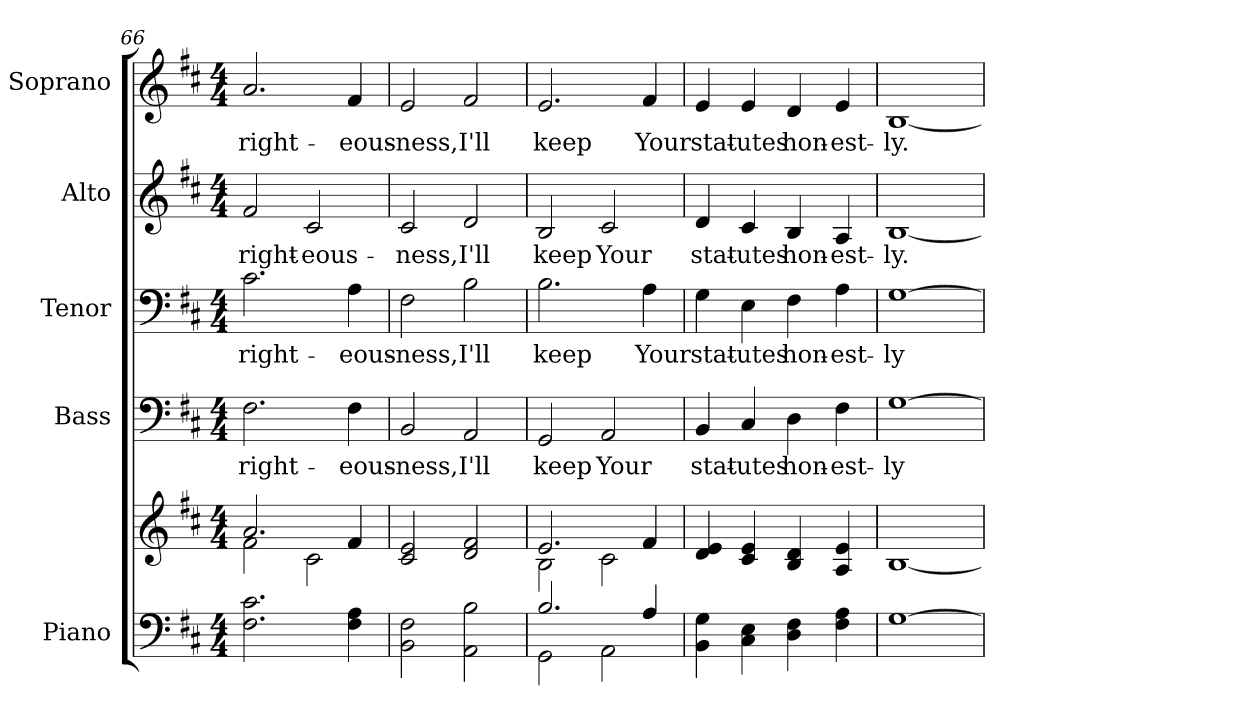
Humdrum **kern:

**kern	**kern	**kern	**text	**kern	**text	**kern	**text	**kern	**text
*part5	*part5	*part4	*part4	*part3	*part3	*part2	*part2	*part1	*part1
*staff6	*staff5	*staff4	*staff4	*staff3	*staff3	*staff2	*staff2	*staff1	*staff1
*I"Piano	*	*I"Bass	*	*I"Tenor	*	*I"Alto	*	*I"Soprano	*
*I'Pno.	*	*I'B.	*	*I'T.	*	*I'A.	*	*I'S.	*
*clefF4	*clefG2	*clefF4	*	*clefF4	*	*clefG2	*	*clefG2	*
*k[f#c#]	*k[f#c#]	*k[f#c#]	*	*k[f#c#]	*	*k[f#c#]	*	*k[f#c#]	*
*D:	*D:	*D:	*	*D:	*	*D:	*	*D:	*
*M4/4	*M4/4	*M4/4	*	*M4/4	*	*M4/4	*	*M4/4	*
=66	=66	=66	=66	=66	=66	=66	=66	=66	=66
*	*^	*	*	*	*	*	*	*	*
!	!	!	!	!LO:LY:b:color=#000000	!	!	!	!	!	!
!	!	!	!	!	!	!LO:LY:b:color=#000000	!	!	!	!
!	!	!	!	!	!	!	!	!LO:LY:b:color=#000000	!	!
!	!	!	!	!	!	!	!	!	!	!LO:LY:b:color=#000000
2.F#i\ 2.c#i	2.ai/	2f#i\	2.F#i\	right-	2.c#i\	right-	2f#i/	right-	2.ai/	right-
!	!	!	!	!	!	!	!	!LO:LY:b:color=#000000	!	!
.	.	2c#i\	.	.	.	.	2c#i/	-eous-	.	.
!	!	!	!	!LO:LY:b:color=#000000	!	!	!	!	!	!
!	!	!	!	!	!	!LO:LY:b:color=#000000	!	!	!	!
!	!	!	!	!	!	!	!	!	!	!LO:LY:b:color=#000000
4F#i\ 4Ai	4f#i/	.	4F#i\	-eous-	4Ai\	-eous-	.	.	4f#i/	-eous-
*	*v	*v	*	*	*	*	*	*	*	*
=67	=67	=67	=67	=67	=67	=67	=67	=67	=67
!	!	!	!LO:LY:b:color=#000000	!	!	!	!	!	!
!	!	!	!	!	!LO:LY:b:color=#000000	!	!	!	!
!	!	!	!	!	!	!	!LO:LY:b:color=#000000	!	!
!	!	!	!	!	!	!	!	!	!LO:LY:b:color=#000000
2BBi\ 2F#i	2c#i/ 2ei	2BBi/	-ness,	2F#i\	-ness,	2c#i/	-ness,	2ei/	-ness,
!	!	!	!LO:LY:b:color=#000000	!	!	!	!	!	!
!	!	!	!	!	!LO:LY:b:color=#000000	!	!	!	!
!	!	!	!	!	!	!	!LO:LY:b:color=#000000	!	!
!	!	!	!	!	!	!	!	!	!LO:LY:b:color=#000000
2AAi\ 2Bi	2di/ 2f#i	2AAi/	I'll	2Bi\	I'll	2di/	I'll	2f#i/	I'll
=68	=68	=68	=68	=68	=68	=68	=68	=68	=68
*^	*^	*	*	*	*	*	*	*	*
!	!	!	!	!	!LO:LY:b:color=#000000	!	!	!	!	!	!
!	!	!	!	!	!	!	!LO:LY:b:color=#000000	!	!	!	!
!	!	!	!	!	!	!	!	!	!LO:LY:b:color=#000000	!	!
!	!	!	!	!	!	!	!	!	!	!	!LO:LY:b:color=#000000
2.Bi/	2GGi\	2.ei/	2Bi\	2GGi/	keep	2.Bi\	keep	2Bi/	keep	2.ei/	keep
!	!	!	!	!	!LO:LY:b:color=#000000	!	!	!	!	!	!
!	!	!	!	!	!	!	!	!	!LO:LY:b:color=#000000	!	!
.	2AAi\	.	2c#i\	2AAi/	Your	.	.	2c#i/	Your	.	.
!	!	!	!	!	!	!	!LO:LY:b:color=#000000	!	!	!	!
!	!	!	!	!	!	!	!	!	!	!	!LO:LY:b:color=#000000
4Ai/	.	4f#i/	.	.	.	4Ai\	Your	.	.	4f#i/	Your
*v	*v	*	*	*	*	*	*	*	*	*	*
*	*v	*v	*	*	*	*	*	*	*	*
=69	=69	=69	=69	=69	=69	=69	=69	=69	=69
!	!	!	!LO:LY:b:color=#000000	!	!	!	!	!	!
!	!	!	!	!	!LO:LY:b:color=#000000	!	!	!	!
!	!	!	!	!	!	!	!LO:LY:b:color=#000000	!	!
!	!	!	!	!	!	!	!	!	!LO:LY:b:color=#000000
4BBi\ 4Gi	4di/ 4ei	4BBi/	stat-	4Gi\	stat-	4di/	stat-	4ei/	stat-
!	!	!	!LO:LY:b:color=#000000	!	!	!	!	!	!
!	!	!	!	!	!LO:LY:b:color=#000000	!	!	!	!
!	!	!	!	!	!	!	!LO:LY:b:color=#000000	!	!
!	!	!	!	!	!	!	!	!	!LO:LY:b:color=#000000
4C#i\ 4Ei	4c#i/ 4ei	4C#i/	-utes	4Ei\	-utes	4c#i/	-utes	4ei/	-utes
!	!	!	!LO:LY:b:color=#000000	!	!	!	!	!	!
!	!	!	!	!	!LO:LY:b:color=#000000	!	!	!	!
!	!	!	!	!	!	!	!LO:LY:b:color=#000000	!	!
!	!	!	!	!	!	!	!	!	!LO:LY:b:color=#000000
4Di\ 4F#i	4Bi/ 4di	4Di\	hon-	4F#i\	hon-	4Bi/	hon-	4di/	hon-
!	!	!	!LO:LY:b:color=#000000	!	!	!	!	!	!
!	!	!	!	!	!LO:LY:b:color=#000000	!	!	!	!
!	!	!	!	!	!	!	!LO:LY:b:color=#000000	!	!
!	!	!	!	!	!	!	!	!	!LO:LY:b:color=#000000
4F#i\ 4Ai	4Ai/ 4ei	4F#i\	-est-	4Ai\	-est-	4Ai/	-est-	4ei/	-est-
=70	=70	=70	=70	=70	=70	=70	=70	=70	=70
!	!	!	!LO:LY:b:color=#000000	!	!	!	!	!	!
!	!	!	!	!	!LO:LY:b:color=#000000	!	!	!	!
!	!	!	!	!	!	!	!LO:LY:b:color=#000000	!	!
!	!	!	!	!	!	!	!	!	!LO:LY:b:color=#000000
[>1Gi	[<1Bi	[>1Gi	-ly	[>1Gi	-ly	[>1Bi	-ly.	[>1Bi	-ly.
=	=	=	=	=	=	=	=	=	=
*-	*-	*-	*-	*-	*-	*-	*-	*-	*-
